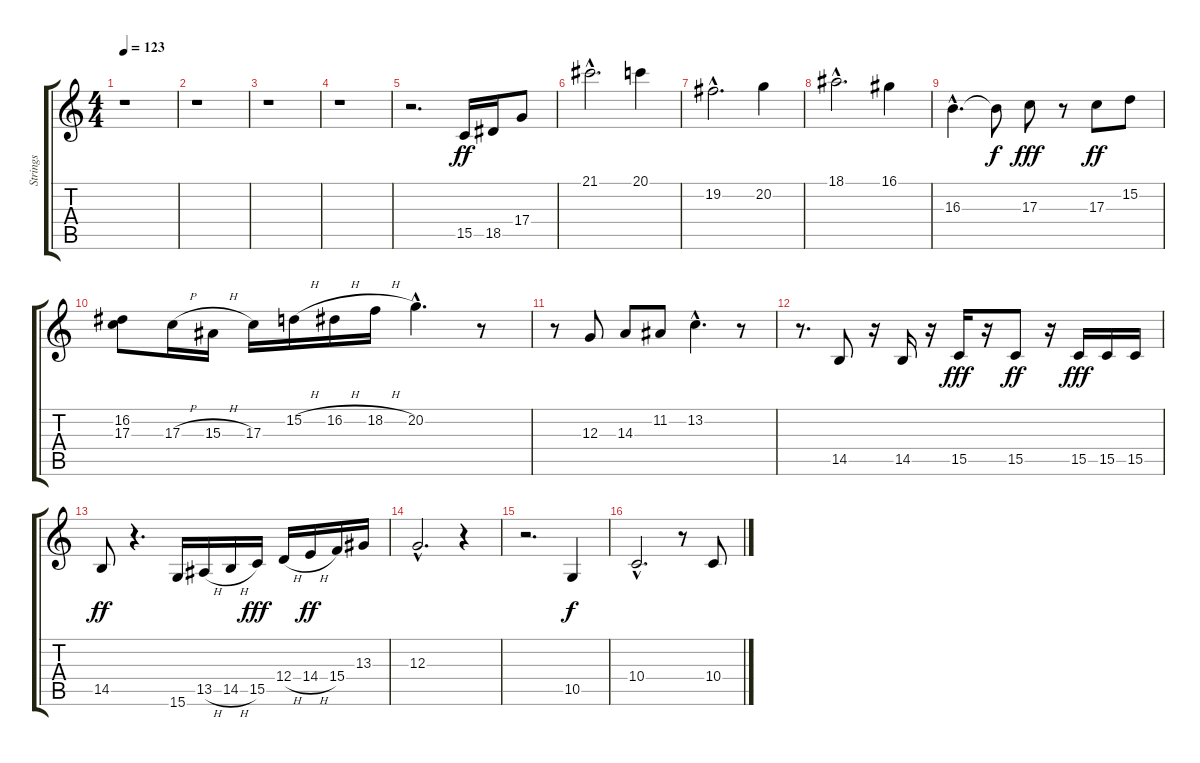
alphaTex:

\track ("Strings" "Strings") {instrument stringensemble1}
\staff {score tabs}
\tuning (E4 B3 G3 D3 A2 E2) {hide}
\ts (4 4)
\tempo 123
\clef g2
\ks c
r.1{dy ff} |
r.1 |
r.1 |
r.1 |
r.2{d} 15.5.16 18.5.16 17.4.8 |
21.1{hac}.2{d} 20.1.4 |
19.2{hac}.2{d} 20.2.4 |
18.1{hac}.2{d} 16.1.4 |
16.3{hac}.4{d} 16.3{t}.8{dy f} 17.3.8{dy fff} r.8 17.3.8{dy ff} 15.2.8 |
(16.2 17.3).8 17.3{h}.16 15.3{h}.16 17.3.16 15.2{h}.16 16.2{h}.16 18.2{h}.16 20.2{hac}.4{d} r.8 |
r.8 12.3.8 14.3.8 11.2.8 13.2{hac}.4{d} r.8 |
r.8{d} 14.5.8 r.16 14.5.16 r.16 15.5.16{dy fff} r.16 15.5.8{dy ff} r.16 15.5.16{dy fff} 15.5.16 15.5.16 |
14.5.8{dy ff} r.4{d} 15.6.16 13.5{h}.16 14.5{h}.16 15.5.16{dy fff} 12.4{h}.16 14.4{h}.16{dy ff} 15.4.16 13.3.16 |
12.3{hac}.2{d} r.4 |
r.2{d} 10.5.4{dy f} |
10.4{hac}.2{d} r.8 10.4.8
